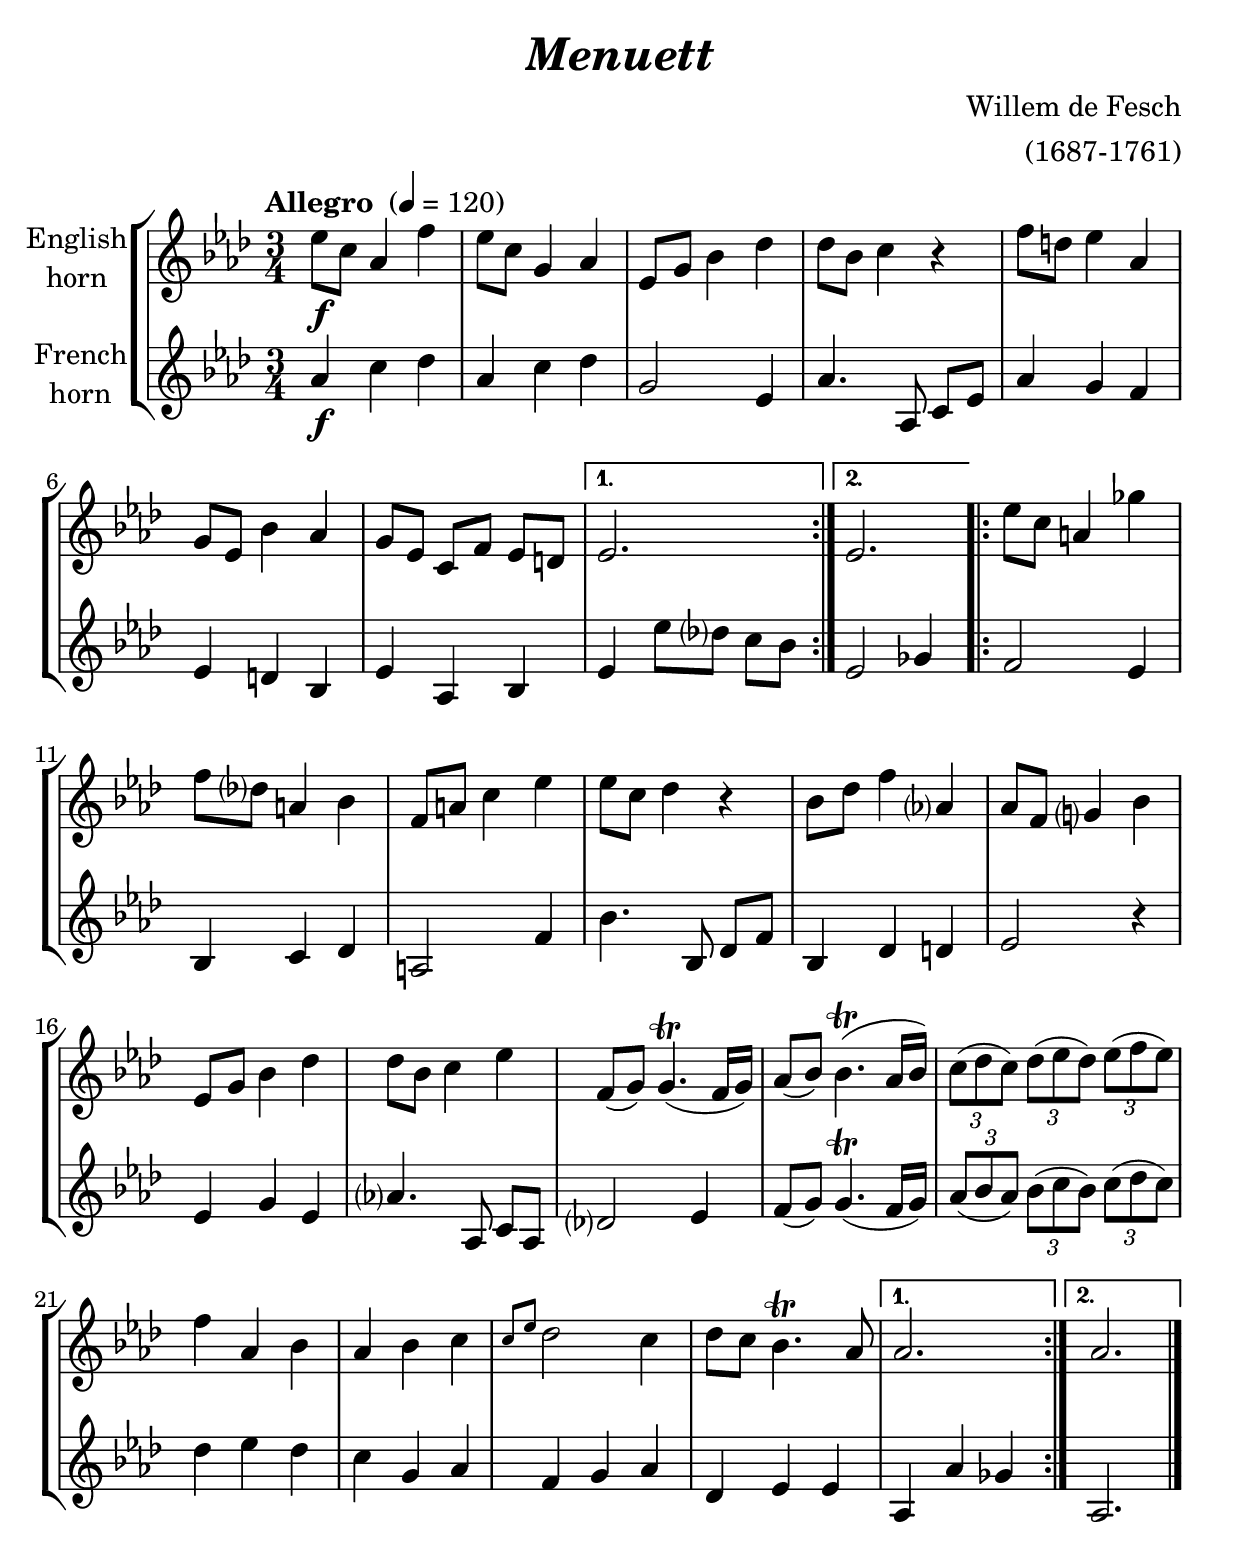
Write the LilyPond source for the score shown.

\version "2.24.0"
\include "deutsch.ly"

#(set-global-staff-size 25)

\header {
  title     = \markup \bold \italic "Menuett"
  composer  = "Willem de Fesch"
  arranger  = "(1687-1761)"
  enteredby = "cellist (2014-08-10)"
}

voiceconsts = {
  \key f \major
  \time 3/4
  \tempo "Allegro " 4=120
  %\numericTimeSignature
  \compressEmptyMeasures
  \tupletSpan 4
  % Set default beaming for all staves
  \set Timing.beamExceptions = #'()
  \set Timing.baseMoment     = #(ly:make-moment 1/4)
  \set Timing.beatStructure  = 1,1,1
}

mihi = "english horn"
milo = "french horn"
%mihi = "bright acoustic"
%milo = "acoustic bass"

\version "2.24.0"
va = \relative c''' {
   \voiceconsts

   \repeat volta 2 {
     c8\f a f4 d'
     c8 a e4 f
     c8 e g4 b
     b8 g a4 r
     d8 h c4 f,
     e8 c g'4 f

     e8 c a d c h
   }
   \alternative {
     { c2. }
     { c }
   }

   \repeat volta 2 {
     c'8 a fis4 es'
     d8 b? fis4 g
     d8 fis a4 c
     c8 a b4 r

     g8 b d4 f,?
     f8 d e?4 g
     c,8 e g4 b
     b8 g a4 c
     d,8( e) e4.(\trill d16 e)
     f8( g) g4.(\trill f16 g)

     \tuplet 3/2 { a8( b a) b( c b) c( d c) }
     d4 f, g
     f g a
     \grace { a8[ c] } b2 a4
     b8 a g4.\trill f8
   }
   \alternative {
     { f2. }
     { f }
   } \bar "|."
}

\version "2.24.0"
vb = \relative c' {
   \voiceconsts

   \repeat volta 2 {
     f4\f a b
     f a b
     e,2 c4
     f4. f,8 a c
     f4 e d
     c h g

     c f, g
   }
   \alternative {
     { c c'8 b? a g }
     { c,2 es4 }
   }

   \repeat volta 2 {
     d2 c4
     g a b
     fis2 d'4
     g4. g,8 b d

     g,4 b h
     c2 r4
     c e c
     f?4. f,8 a f
     b?2 c4
     d8( e) e4.(\trill d16 e)

     \tuplet 3/2 { f8( g f) g( a g) a( b a) }
     b4 c b
     a e f
     d e f
     b, c c
   }
   \alternative {
     { f, f' es }
     { f,2. }
   } \bar "|."
}


music = \new StaffGroup <<
      \new Staff {
        \transposition f
        \set Staff.midiInstrument = \mihi
        \set Staff.instrumentName = \markup \center-column { "English" "horn" }
        \transpose fis a, { \va }
      }

      \new Staff {
        \transposition f
        \set Staff.midiInstrument = \milo
        \set Staff.instrumentName = \markup \center-column { "French" "horn" }
        \transpose fis a { \vb }
      }
>>

\book {
  \score {
   \music
    \layout {}
  }

  \score {
    \unfoldRepeats \music

    \midi {
      \context {
        \Score
      }
    }
  }
}
